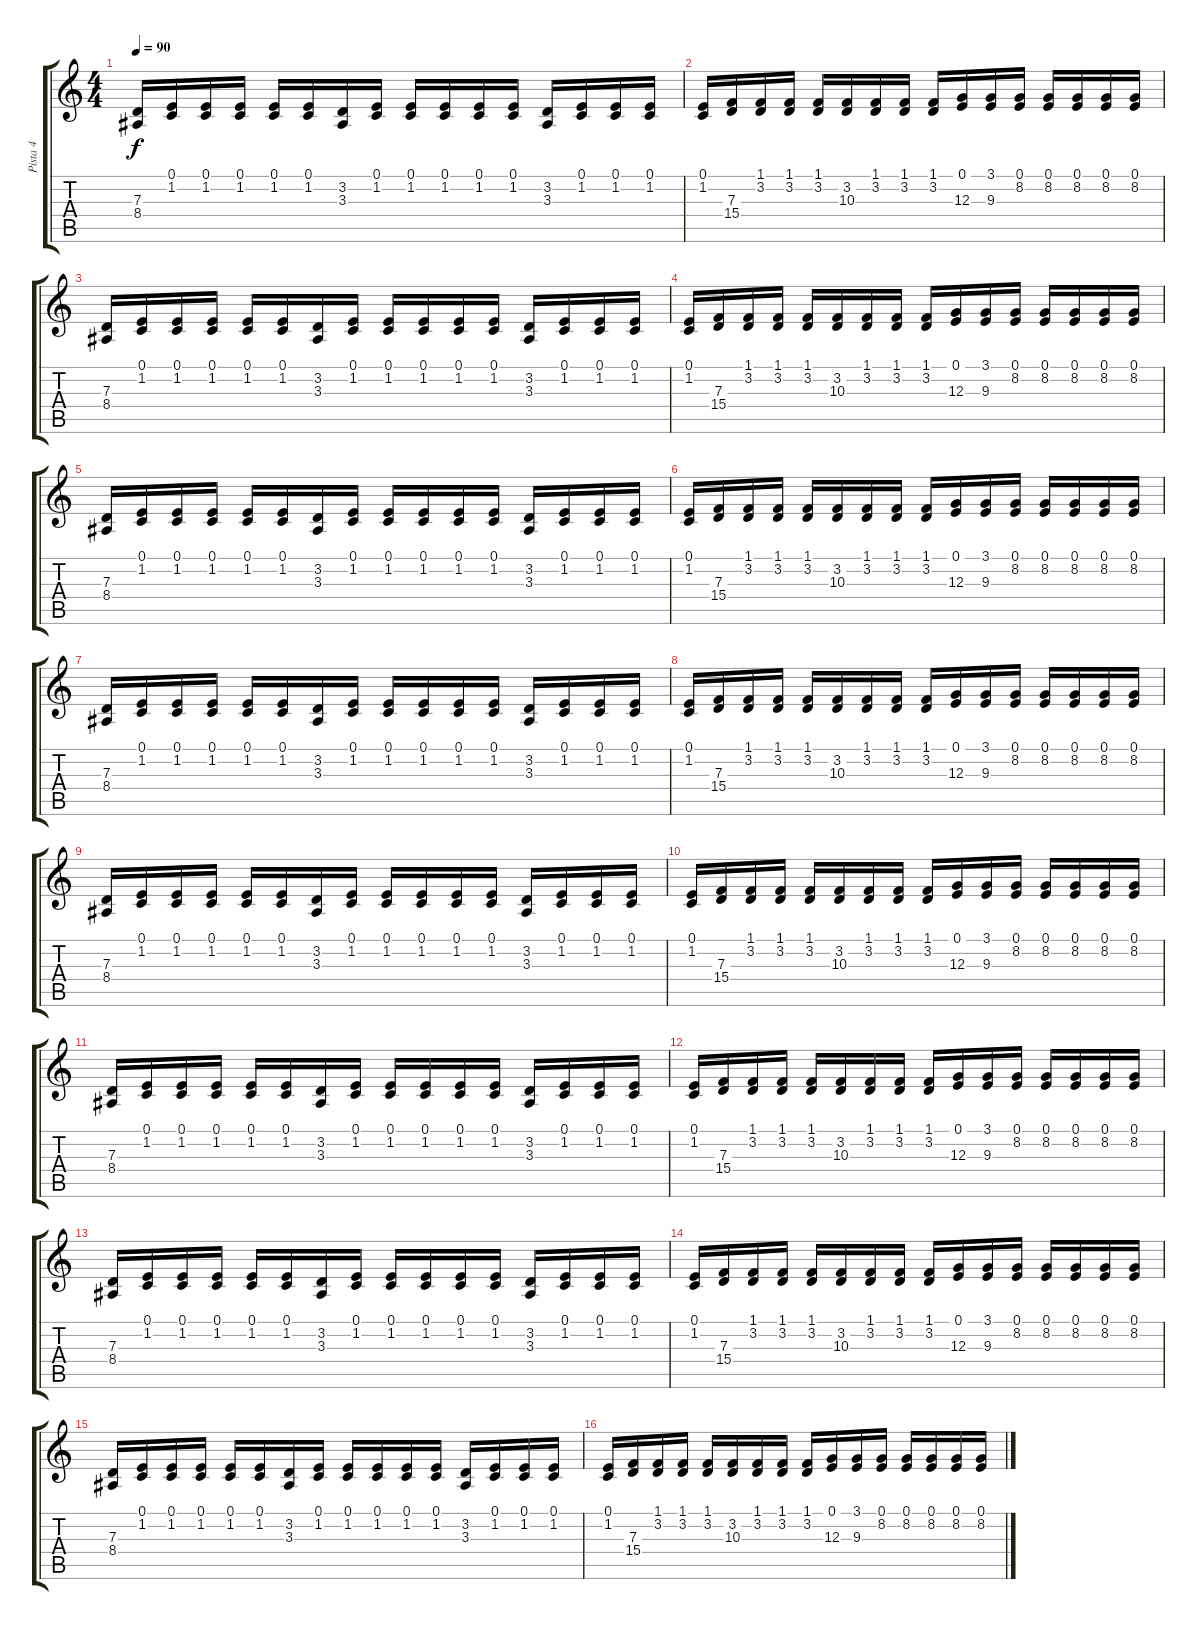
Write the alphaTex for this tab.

\track ("Pista 4" "Pista 4") {instrument lead8bassandlead}
\staff {score tabs}
\tuning (E4 B3 G3 D3 A2 E2) {hide}
\ts (4 4)
\tempo 90
\clef g2
\ks c
(7.3 8.4).16{dy f} (0.1 1.2).16 (0.1 1.2).16 (0.1 1.2).16 (0.1 1.2).16 (0.1 1.2).16 (3.2 3.3).16 (0.1 1.2).16 (0.1 1.2).16 (0.1 1.2).16 (0.1 1.2).16 (0.1 1.2).16 (3.2 3.3).16 (0.1 1.2).16 (0.1 1.2).16 (0.1 1.2).16 |
(0.1 1.2).16 (7.3 15.4).16 (1.1 3.2).16 (1.1 3.2).16 (1.1 3.2).16 (3.2 10.3).16 (1.1 3.2).16 (1.1 3.2).16 (1.1 3.2).16 (0.1 12.3).16 (3.1 9.3).16 (0.1 8.2).16 (0.1 8.2).16 (0.1 8.2).16 (0.1 8.2).16 (0.1 8.2).16 |
(7.3 8.4).16 (0.1 1.2).16 (0.1 1.2).16 (0.1 1.2).16 (0.1 1.2).16 (0.1 1.2).16 (3.2 3.3).16 (0.1 1.2).16 (0.1 1.2).16 (0.1 1.2).16 (0.1 1.2).16 (0.1 1.2).16 (3.2 3.3).16 (0.1 1.2).16 (0.1 1.2).16 (0.1 1.2).16 |
(0.1 1.2).16 (7.3 15.4).16 (1.1 3.2).16 (1.1 3.2).16 (1.1 3.2).16 (3.2 10.3).16 (1.1 3.2).16 (1.1 3.2).16 (1.1 3.2).16 (0.1 12.3).16 (3.1 9.3).16 (0.1 8.2).16 (0.1 8.2).16 (0.1 8.2).16 (0.1 8.2).16 (0.1 8.2).16 |
(7.3 8.4).16 (0.1 1.2).16 (0.1 1.2).16 (0.1 1.2).16 (0.1 1.2).16 (0.1 1.2).16 (3.2 3.3).16 (0.1 1.2).16 (0.1 1.2).16 (0.1 1.2).16 (0.1 1.2).16 (0.1 1.2).16 (3.2 3.3).16 (0.1 1.2).16 (0.1 1.2).16 (0.1 1.2).16 |
(0.1 1.2).16 (7.3 15.4).16 (1.1 3.2).16 (1.1 3.2).16 (1.1 3.2).16 (3.2 10.3).16 (1.1 3.2).16 (1.1 3.2).16 (1.1 3.2).16 (0.1 12.3).16 (3.1 9.3).16 (0.1 8.2).16 (0.1 8.2).16 (0.1 8.2).16 (0.1 8.2).16 (0.1 8.2).16 |
(7.3 8.4).16 (0.1 1.2).16 (0.1 1.2).16 (0.1 1.2).16 (0.1 1.2).16 (0.1 1.2).16 (3.2 3.3).16 (0.1 1.2).16 (0.1 1.2).16 (0.1 1.2).16 (0.1 1.2).16 (0.1 1.2).16 (3.2 3.3).16 (0.1 1.2).16 (0.1 1.2).16 (0.1 1.2).16 |
(0.1 1.2).16 (7.3 15.4).16 (1.1 3.2).16 (1.1 3.2).16 (1.1 3.2).16 (3.2 10.3).16 (1.1 3.2).16 (1.1 3.2).16 (1.1 3.2).16 (0.1 12.3).16 (3.1 9.3).16 (0.1 8.2).16 (0.1 8.2).16 (0.1 8.2).16 (0.1 8.2).16 (0.1 8.2).16 |
(7.3 8.4).16 (0.1 1.2).16 (0.1 1.2).16 (0.1 1.2).16 (0.1 1.2).16 (0.1 1.2).16 (3.2 3.3).16 (0.1 1.2).16 (0.1 1.2).16 (0.1 1.2).16 (0.1 1.2).16 (0.1 1.2).16 (3.2 3.3).16 (0.1 1.2).16 (0.1 1.2).16 (0.1 1.2).16 |
(0.1 1.2).16 (7.3 15.4).16 (1.1 3.2).16 (1.1 3.2).16 (1.1 3.2).16 (3.2 10.3).16 (1.1 3.2).16 (1.1 3.2).16 (1.1 3.2).16 (0.1 12.3).16 (3.1 9.3).16 (0.1 8.2).16 (0.1 8.2).16 (0.1 8.2).16 (0.1 8.2).16 (0.1 8.2).16 |
(7.3 8.4).16 (0.1 1.2).16 (0.1 1.2).16 (0.1 1.2).16 (0.1 1.2).16 (0.1 1.2).16 (3.2 3.3).16 (0.1 1.2).16 (0.1 1.2).16 (0.1 1.2).16 (0.1 1.2).16 (0.1 1.2).16 (3.2 3.3).16 (0.1 1.2).16 (0.1 1.2).16 (0.1 1.2).16 |
(0.1 1.2).16 (7.3 15.4).16 (1.1 3.2).16 (1.1 3.2).16 (1.1 3.2).16 (3.2 10.3).16 (1.1 3.2).16 (1.1 3.2).16 (1.1 3.2).16 (0.1 12.3).16 (3.1 9.3).16 (0.1 8.2).16 (0.1 8.2).16 (0.1 8.2).16 (0.1 8.2).16 (0.1 8.2).16 |
(7.3 8.4).16 (0.1 1.2).16 (0.1 1.2).16 (0.1 1.2).16 (0.1 1.2).16 (0.1 1.2).16 (3.2 3.3).16 (0.1 1.2).16 (0.1 1.2).16 (0.1 1.2).16 (0.1 1.2).16 (0.1 1.2).16 (3.2 3.3).16 (0.1 1.2).16 (0.1 1.2).16 (0.1 1.2).16 |
(0.1 1.2).16 (7.3 15.4).16 (1.1 3.2).16 (1.1 3.2).16 (1.1 3.2).16 (3.2 10.3).16 (1.1 3.2).16 (1.1 3.2).16 (1.1 3.2).16 (0.1 12.3).16 (3.1 9.3).16 (0.1 8.2).16 (0.1 8.2).16 (0.1 8.2).16 (0.1 8.2).16 (0.1 8.2).16 |
(7.3 8.4).16 (0.1 1.2).16 (0.1 1.2).16 (0.1 1.2).16 (0.1 1.2).16 (0.1 1.2).16 (3.2 3.3).16 (0.1 1.2).16 (0.1 1.2).16 (0.1 1.2).16 (0.1 1.2).16 (0.1 1.2).16 (3.2 3.3).16 (0.1 1.2).16 (0.1 1.2).16 (0.1 1.2).16 |
(0.1 1.2).16 (7.3 15.4).16 (1.1 3.2).16 (1.1 3.2).16 (1.1 3.2).16 (3.2 10.3).16 (1.1 3.2).16 (1.1 3.2).16 (1.1 3.2).16 (0.1 12.3).16 (3.1 9.3).16 (0.1 8.2).16 (0.1 8.2).16 (0.1 8.2).16 (0.1 8.2).16 (0.1 8.2).16
